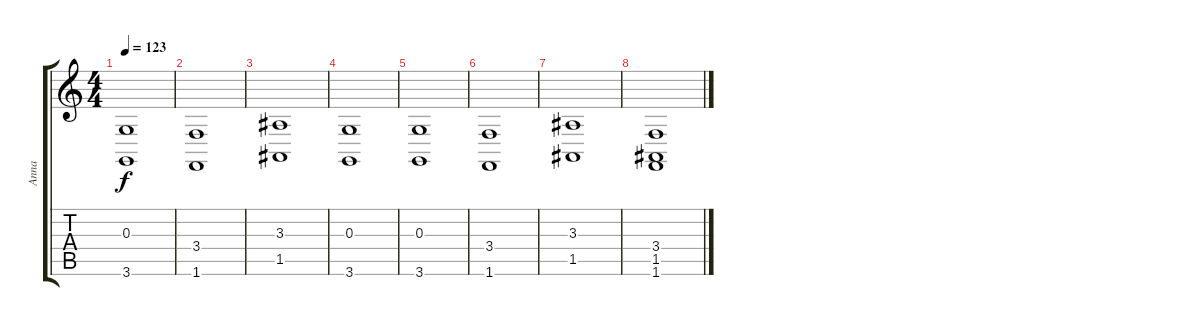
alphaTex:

\track ("Anna" "Anna") {instrument rockorgan}
\staff {score tabs}
\tuning (E4 B3 G3 D3 A2 E2) {hide}
\ts (4 4)
\tempo 123
\clef g2
\ks c
(0.3 3.6).1{dy f instrument rockorgan} |
(3.4 1.6).1 |
(3.3 1.5).1 |
(0.3 3.6).1 |
(0.3 3.6).1 |
(3.4 1.6).1 |
(3.3 1.5).1 |
(3.4 1.5 1.6).1
